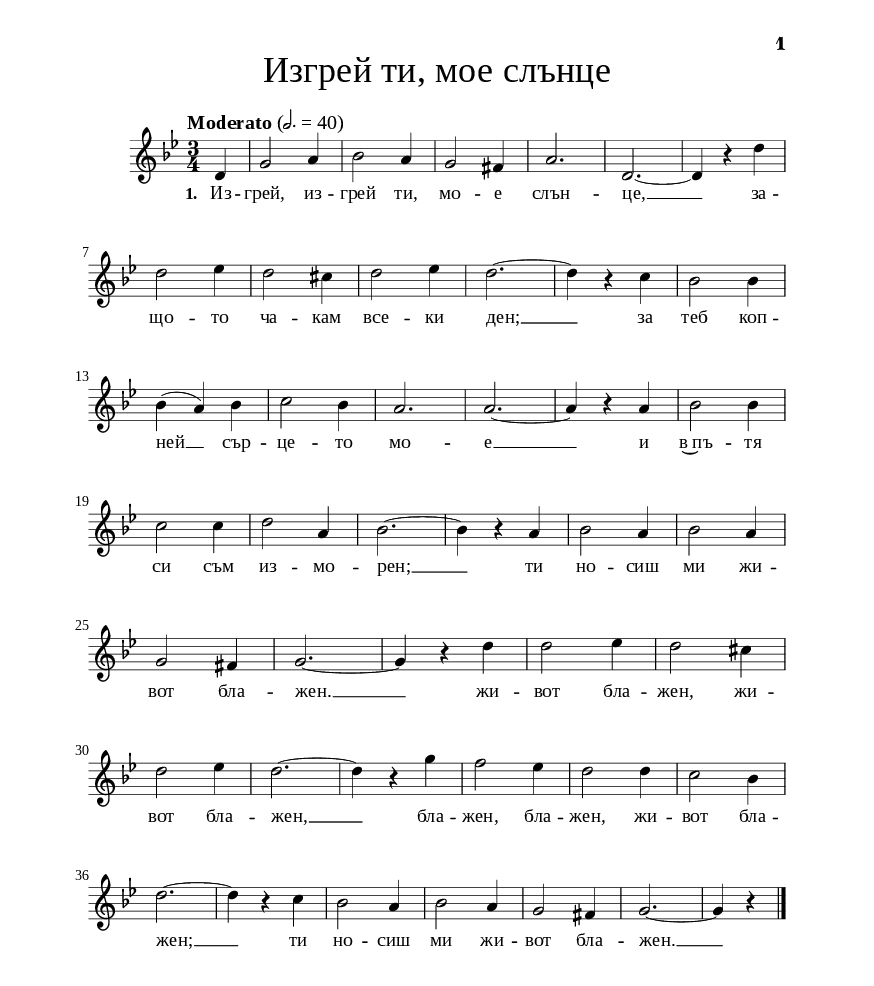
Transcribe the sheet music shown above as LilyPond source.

\version "2.24.4"

% include paper part and global functions
\include "include/globals.ily"

\bookpart {

  \label #'ref030
  \tocItem \markup "Изгрей ти, мое слънце"
  \include "include/bookpart-paper.ily"
  \score {
    \include "include/score-layout.ily"

    \new Voice \absolute {
      \clef treble
      \key g \minor
      \time 3/4
      \tempoFunc "Moderato" 2. "40"
      \autoBeamOff
      \partial 4

      d'4 | g'2 a'4 | bes'2 a'4 | g'2 fis'4 | a'2. | d'2. ~ | d'4 r d'' \break
      d''2 es''4 | d''2 cis''4 | d''2 es''4 | d''2. ~ | d''4 r c'' | bes'2 bes'4 \break |
      bes'4 ( a' ) bes' | c''2 bes'4 | a'2. | a'2. ~ | a'4 r a' |  bes'2 bes'4 \break |
      c''2 c''4 | d''2 a'4 |  bes'2. ~ |  bes'4 r a' |  bes'2 a'4 |  bes'2 a'4 \break |
      g'2 fis'4 | g'2. ~ | g'4 r d'' | d''2 es''4 | d''2 cis''4 \break |
      d''2 es''4 | d''2. ~ | d''4 r g'' | f''2 es''4 | d''2 d''4 | c''2 bes'4 \break |
      d''2.~ | d''4 r c'' | bes'2 a'4 | bes'2 a'4 | g'2 fis'4 | g'2.~ | g'4 r4 \bar "|."\break
    }



    \addlyrics {
      \set stanza = "1. " Из -- грей,
      из -- грей ти, мо -- е слън -- це, __  за -- що --
      то ча -- кам все -- ки ден; __ за теб коп -- ней __ сър -- це -- то мо -- е __ и в~пъ -- тя си съм из
      -- мо -- рен; __  ти но -- сиш ми жи -- вот бла --
      жен.  __ жи -- вот бла -- жен, жи -- вот бла -- жен, __
      бла -- жен, бла -- жен, жи -- вот бла -- жен; __ ти
      но -- сиш ми жи -- вот бла -- жен. __
    }

    \header {
      title = \titleFunc #'ref_desc_10 "Изгрей ти, мое слънце" "Izgrej ti, moe Slănce"
    }

    \midi{}

  } % score

  \pageBreak

  \markup \abs-fontsize #11 \override #`(baseline-skip . ,bgCoupletBaselineSkip){
    

    \fill-line {
      \column {
        \line {
          \bold "2."
          \column {
            "Огрей небето и земята,"
            "лазурни поднебесен шир,"
            "развесели ми днес душата"
            "с трептенията си безспир."
            "О, дай ми тоз живот и мир!"
          }
        }
        \vspace #1
        \line{ \italic"    Припев:"}
        %\vspace #0.3
        \line {
          "   "
          \column {
            "Живот и мир, живот и мир,"
            "и мир, и мир, живот и мир,"
            "о, дай ми тоз живот и мир!"
          }
        }
        \vspace #1
        \line {
          \bold "3."
          \column {
            "Единствено си ти, което"
            "изпълваш всичко със Любов"
            "и подновяваш всичко вехто;"
            "светът чрез теб ще бъде нов;"
            "ти вечно си света Любов."
          }
        }

        \vspace #1
        \line{ \italic"    Припев:"}
        %\vspace #0.3
        \line {
          "   "
          \column {
            "Света Любов, света Любов,"
            "Любов, Любов, света Любов,"
            "ти вечно си света Любов."
          }
        }
      }
    }
  }
} % bookpart
